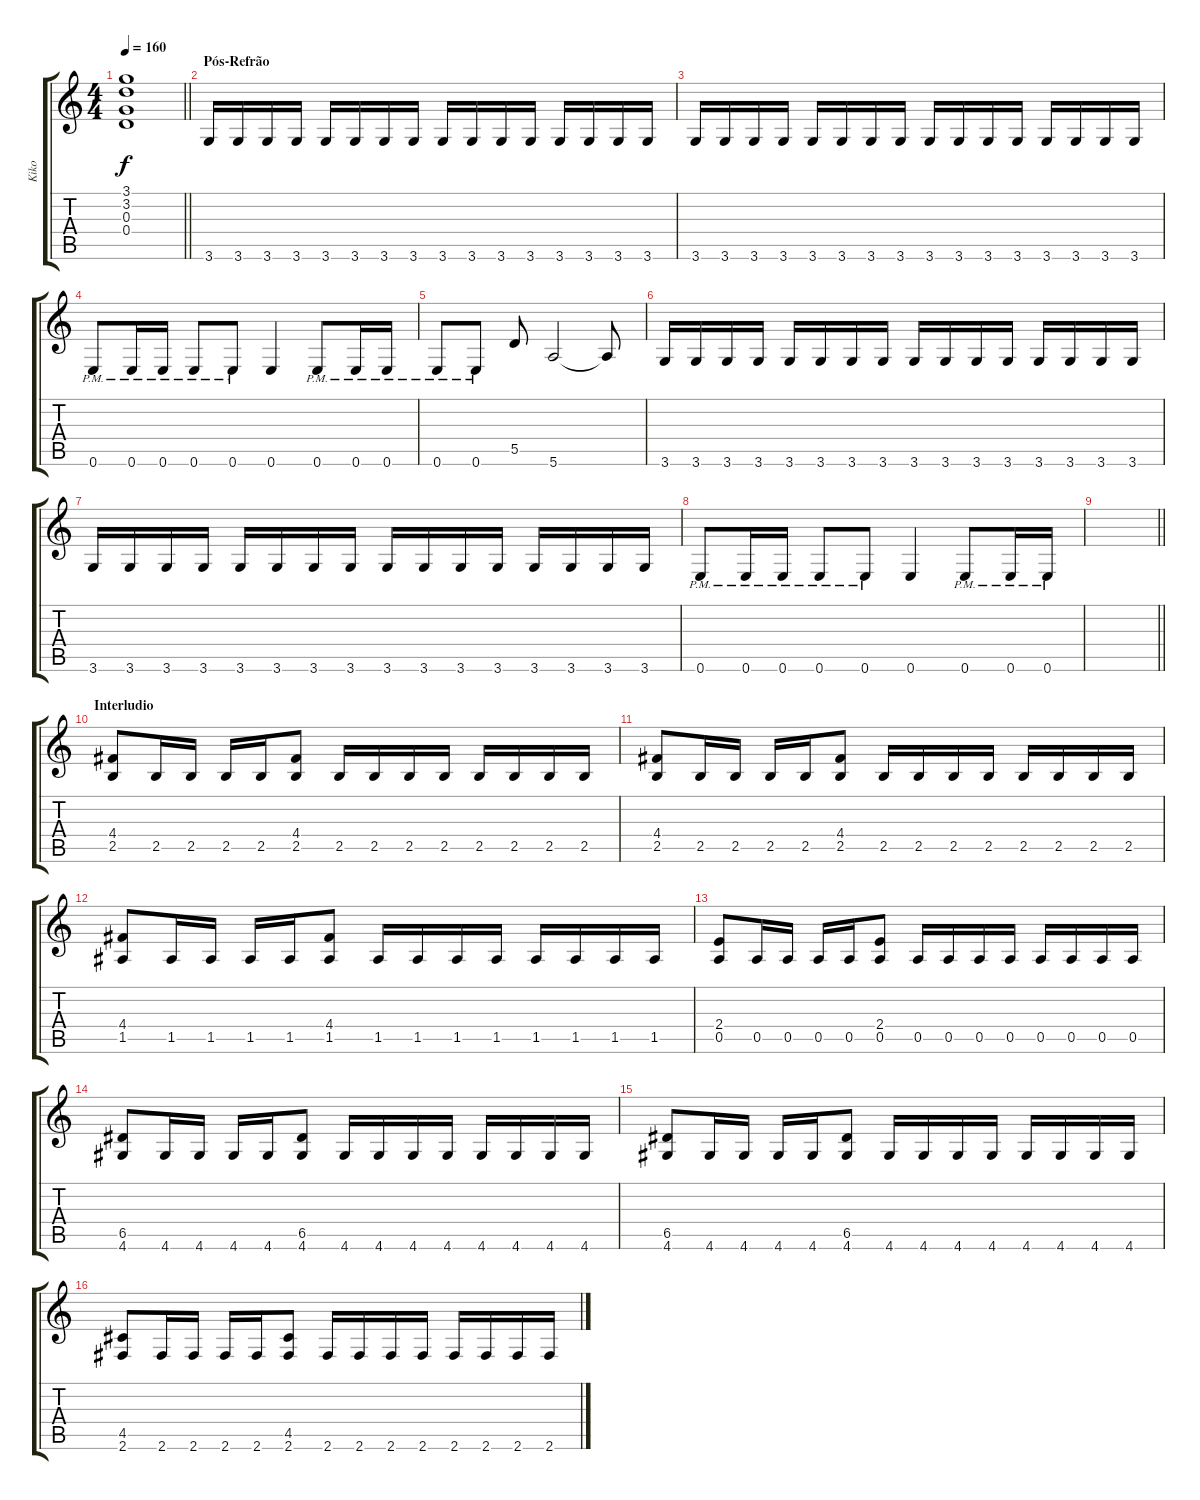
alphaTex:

\track ("Kiko" "Kiko") {instrument distortionguitar}
\staff {score tabs}
\tuning (E4 B3 G3 D3 A2 E2) {hide}
\ts (4 4)
\tempo 160
\clef g2
\barLineRight lightlight
\ks c
(3.1 3.2 0.3 0.4).1{dy f} |
\section ("" "Pós-Refrão")
3.6.16 3.6.16 3.6.16 3.6.16 3.6.16 3.6.16 3.6.16 3.6.16 3.6.16 3.6.16 3.6.16 3.6.16 3.6.16 3.6.16 3.6.16 3.6.16 |
3.6.16 3.6.16 3.6.16 3.6.16 3.6.16 3.6.16 3.6.16 3.6.16 3.6.16 3.6.16 3.6.16 3.6.16 3.6.16 3.6.16 3.6.16 3.6.16 |
0.6{pm}.8 0.6{pm}.16 0.6{pm}.16 0.6{pm}.8 0.6{pm}.8 0.6.4 0.6{pm}.8 0.6{pm}.16 0.6{pm}.16 |
0.6{pm}.8 0.6{pm}.8 5.5.8 5.6.2 5.6{t}.8 |
3.6.16 3.6.16 3.6.16 3.6.16 3.6.16 3.6.16 3.6.16 3.6.16 3.6.16 3.6.16 3.6.16 3.6.16 3.6.16 3.6.16 3.6.16 3.6.16 |
3.6.16 3.6.16 3.6.16 3.6.16 3.6.16 3.6.16 3.6.16 3.6.16 3.6.16 3.6.16 3.6.16 3.6.16 3.6.16 3.6.16 3.6.16 3.6.16 |
0.6{pm}.8 0.6{pm}.16 0.6{pm}.16 0.6{pm}.8 0.6{pm}.8 0.6.4 0.6{pm}.8 0.6{pm}.16 0.6{pm}.16 |
\barLineRight lightlight
|
\section ("" "Interludio")
(4.4 2.5).8 2.5.16 2.5.16 2.5.16 2.5.16 (4.4 2.5).8 2.5.16 2.5.16 2.5.16 2.5.16 2.5.16 2.5.16 2.5.16 2.5.16 |
(4.4 2.5).8 2.5.16 2.5.16 2.5.16 2.5.16 (4.4 2.5).8 2.5.16 2.5.16 2.5.16 2.5.16 2.5.16 2.5.16 2.5.16 2.5.16 |
(4.4 1.5).8 1.5.16 1.5.16 1.5.16 1.5.16 (4.4 1.5).8 1.5.16 1.5.16 1.5.16 1.5.16 1.5.16 1.5.16 1.5.16 1.5.16 |
(2.4 0.5).8 0.5.16 0.5.16 0.5.16 0.5.16 (2.4 0.5).8 0.5.16 0.5.16 0.5.16 0.5.16 0.5.16 0.5.16 0.5.16 0.5.16 |
(6.5 4.6).8 4.6.16 4.6.16 4.6.16 4.6.16 (6.5 4.6).8 4.6.16 4.6.16 4.6.16 4.6.16 4.6.16 4.6.16 4.6.16 4.6.16 |
(6.5 4.6).8 4.6.16 4.6.16 4.6.16 4.6.16 (6.5 4.6).8 4.6.16 4.6.16 4.6.16 4.6.16 4.6.16 4.6.16 4.6.16 4.6.16 |
(4.5 2.6).8 2.6.16 2.6.16 2.6.16 2.6.16 (4.5 2.6).8 2.6.16 2.6.16 2.6.16 2.6.16 2.6.16 2.6.16 2.6.16 2.6.16
